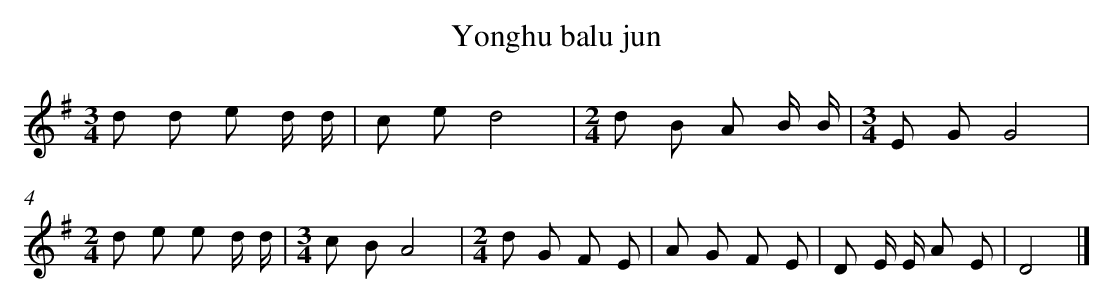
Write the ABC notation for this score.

X:1
T: Yonghu balu jun
L: 1/8
M: 3/4
K: G
d d e d/ d/ [I:setbarnb 1]|
c ed4 |
[M:2/4]d B A B/ B/ |
[M:3/4]E GG4 |
[M:2/4]d e e d/ d/ |
[M:3/4]c BA4 |
[M:2/4]d G F E |
A G F E |
D E/ E/ A E |
D4 |]
